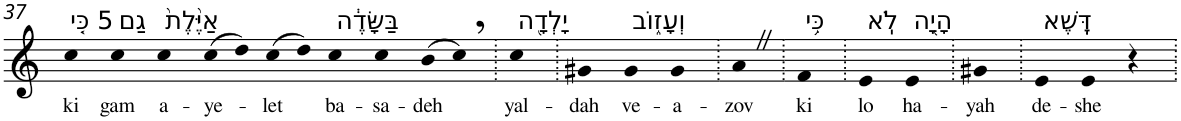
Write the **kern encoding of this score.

**kern	**text
*part1	*part1
*staff1	*staff1
*I"Piano	*
*I'Pno	*
!!LO:PB:g=z
*clefG2	*
*k[]	*
=37	=37
!LO:TX:a:t=5 כִּ֤י	!
!	!LO:LY:b
4cc	ki
!LO:TX:a:t=גַם	!
!	!LO:LY:b
4cc	gam
!LO:TX:a:t=אַיֶּ֙לֶת֙	!
!	!LO:LY:b
4cc	a-
!	!LO:LY:b
(>8cc	-ye-
8dd)	.
!	!LO:LY:b
(>8cc	-let
8dd)	.
!LO:TX:a:t=בַּשָּׂדֶ֔ה	!
!	!LO:LY:b
4cc	ba-
!	!LO:LY:b
4cc	-sa-
!	!LO:LY:b
(>8b	-deh
8cc,)	.
=38.	=38.
!LO:TX:a:t=יָלְדָ֖ה	!
!	!LO:LY:b
4cc	yal-
=39.	=39.
!	!LO:LY:b
4g#X	-dah
!LO:TX:a:t=וְעָז֑וֹב	!
!	!LO:LY:b
4g#	ve-
!	!LO:LY:b
4g#	-a-
=40.	=40.
!	!LO:LY:b
4aZ	-zov
=41.	=41.
!LO:TX:a:t=כִּ֥י	!
!	!LO:LY:b
4f	ki
=42.	=42.
!LO:TX:a:t=לֹֽא	!
!	!LO:LY:b
4e	lo
!LO:TX:a:t=הָיָ֖ה	!
!	!LO:LY:b
4e	ha-
=43.	=43.
!	!LO:LY:b
4g#X	-yah
=44.	=44.
!LO:TX:a:t=דֶּֽשֶׁא	!
!	!LO:LY:b
4e	de-
!	!LO:LY:b
4e	-she
4r	.
=.	=.
*-	*-
